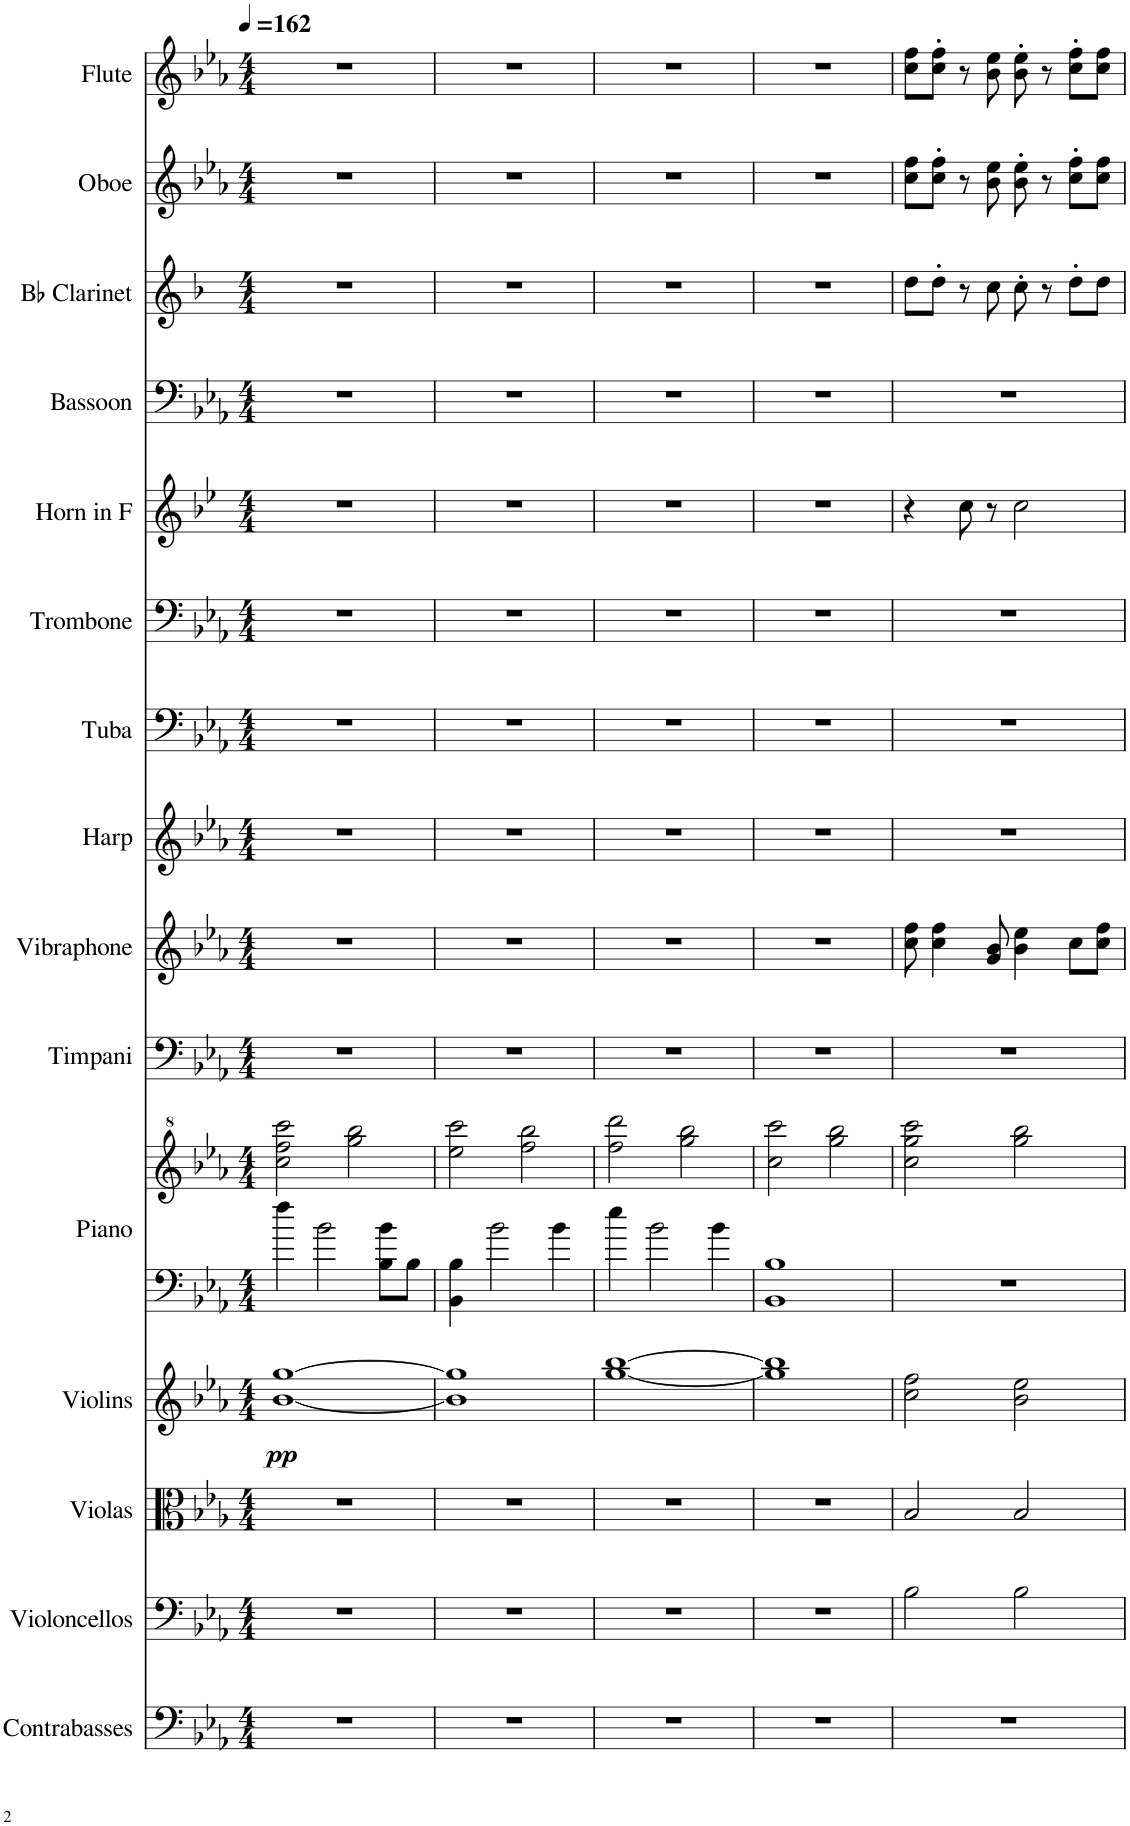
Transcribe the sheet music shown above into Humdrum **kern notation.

**kern	**kern	**kern	**kern	**dynam	**kern	**kern	**kern	**kern	**kern	**kern	**kern	**kern	**kern	**kern	**kern	**kern
*part15	*part14	*part13	*part12	*part12	*part11	*part11	*part10	*part9	*part8	*part7	*part6	*part5	*part4	*part3	*part2	*part1
*staff16	*staff15	*staff14	*staff13	*staff13	*staff12	*staff11	*staff10	*staff9	*staff8	*staff7	*staff6	*staff5	*staff4	*staff3	*staff2	*staff1
*I"Contrabasses	*I"Violoncellos	*I"Violas	*I"Violins	*	*I"Piano	*	*I"Timpani	*I"Vibraphone	*I"Harp	*I"Tuba	*I"Trombone	*I"Horn in F	*I"Bassoon	*I"Bb Clarinet	*I"Oboe	*I"Flute
*I'Cbs.	*I'Vcs.	*I'Vlas.	*I'Vlns.	*	*I'Pno.	*	*I'Timp.	*I'Vib.	*I'Hrp.	*I'Tba.	*I'Tbn.	*	*I'Bsn.	*I'Bb Cl.	*I'Ob.	*I'Fl.
*clefF4	*clefF4	*clefC3	*clefG2	*	*clefF4	*clefG^2	*clefF4	*clefG2	*clefG2	*clefF4	*clefF4	*clefG2	*clefF4	*clefG2	*clefG2	*clefG2
*Trd7c12	*	*	*	*	*	*	*	*	*	*	*	*Trd4c7	*	*Trd1c2	*	*
*k[b-e-a-]	*k[b-e-a-]	*k[b-e-a-]	*k[b-e-a-]	*	*k[b-e-a-]	*k[b-e-a-]	*k[b-e-a-]	*k[b-e-a-]	*k[b-e-a-]	*k[b-e-a-]	*k[b-e-a-]	*k[b-e-]	*k[b-e-a-]	*k[b-]	*k[b-e-a-]	*k[b-e-a-]
*M4/4	*M4/4	*M4/4	*M4/4	*	*M4/4	*M4/4	*M4/4	*M4/4	*M4/4	*M4/4	*M4/4	*M4/4	*M4/4	*M4/4	*M4/4	*M4/4
*MM162	*MM162	*MM162	*MM162	*	*MM162	*MM162	*MM162	*MM162	*MM162	*MM162	*MM162	*MM162	*MM162	*MM162	*MM162	*MM162
=1	=1	=1	=1	=1	=1	=1	=1	=1	=1	=1	=1	=1	=1	=1	=1	=1
!	!	!	!	!LO:DY:b	!	!	!	!	!	!	!	!	!	!	!	!
1r	1r	1r	[1b- [1gg	pp	4ff\	2ccc\ 2fff\ 2cccc\	1r	1r	1r	1r	1r	1r	1r	1r	1r	1r
.	.	.	.	.	2b-\	.	.	.	.	.	.	.	.	.	.	.
.	.	.	.	.	.	2ggg\ 2bbb-\	.	.	.	.	.	.	.	.	.	.
.	.	.	.	.	8B-\ 8b-\L	.	.	.	.	.	.	.	.	.	.	.
.	.	.	.	.	8B-\J	.	.	.	.	.	.	.	.	.	.	.
=2	=2	=2	=2	=2	=2	=2	=2	=2	=2	=2	=2	=2	=2	=2	=2	=2
1r	1r	1r	1b-] 1gg]	.	4BB-\ 4B-\	2eee-\ 2cccc\	1r	1r	1r	1r	1r	1r	1r	1r	1r	1r
.	.	.	.	.	2b-\	.	.	.	.	.	.	.	.	.	.	.
.	.	.	.	.	.	2fff\ 2bbb-\	.	.	.	.	.	.	.	.	.	.
.	.	.	.	.	4b-\	.	.	.	.	.	.	.	.	.	.	.
=3	=3	=3	=3	=3	=3	=3	=3	=3	=3	=3	=3	=3	=3	=3	=3	=3
1r	1r	1r	[1gg [1bb-	.	4ee-\	2fff\ 2dddd\	1r	1r	1r	1r	1r	1r	1r	1r	1r	1r
.	.	.	.	.	2b-\	.	.	.	.	.	.	.	.	.	.	.
.	.	.	.	.	.	2ggg\ 2bbb-\	.	.	.	.	.	.	.	.	.	.
.	.	.	.	.	4b-\	.	.	.	.	.	.	.	.	.	.	.
=4	=4	=4	=4	=4	=4	=4	=4	=4	=4	=4	=4	=4	=4	=4	=4	=4
1r	1r	1r	1gg] 1bb-]	.	1BB- 1B-	2ccc\ 2cccc\	1r	1r	1r	1r	1r	1r	1r	1r	1r	1r
.	.	.	.	.	.	2ggg\ 2bbb-\	.	.	.	.	.	.	.	.	.	.
=5	=5	=5	=5	=5	=5	=5	=5	=5	=5	=5	=5	=5	=5	=5	=5	=5
1r	2B-\	2B-/	2cc\ 2ff\	.	1r	2ccc\ 2ggg\ 2cccc\	1r	8cc\ 8ff\	1r	1r	1r	4r	1r	8dd\L	8cc\ 8ff\L	8cc\ 8ff\L
.	.	.	.	.	.	.	.	4cc\ 4ff\	.	.	.	.	.	8dd'\J	8cc\' 8ff\'J	8cc\' 8ff\'J
.	.	.	.	.	.	.	.	.	.	.	.	8cc\	.	8r	8r	8r
.	.	.	.	.	.	.	.	8g/ 8b-/	.	.	.	8r	.	8cc\	8b-\ 8ee-\	8b-\ 8ee-\
.	2B-\	2B-/	2b-\ 2ee-\	.	.	2ggg\ 2bbb-\	.	4b-\ 4ee-\	.	.	.	2cc\	.	8cc'\	8b-\' 8ee-\'	8b-\' 8ee-\'
.	.	.	.	.	.	.	.	.	.	.	.	.	.	8r	8r	8r
.	.	.	.	.	.	.	.	8cc\L	.	.	.	.	.	8dd'\L	8cc\' 8ff\'L	8cc\' 8ff\'L
.	.	.	.	.	.	.	.	8cc\ 8ff\J	.	.	.	.	.	8dd\J	8cc\ 8ff\J	8cc\ 8ff\J
=	=	=	=	=	=	=	=	=	=	=	=	=	=	=	=	=
*-	*-	*-	*-	*-	*-	*-	*-	*-	*-	*-	*-	*-	*-	*-	*-	*-
